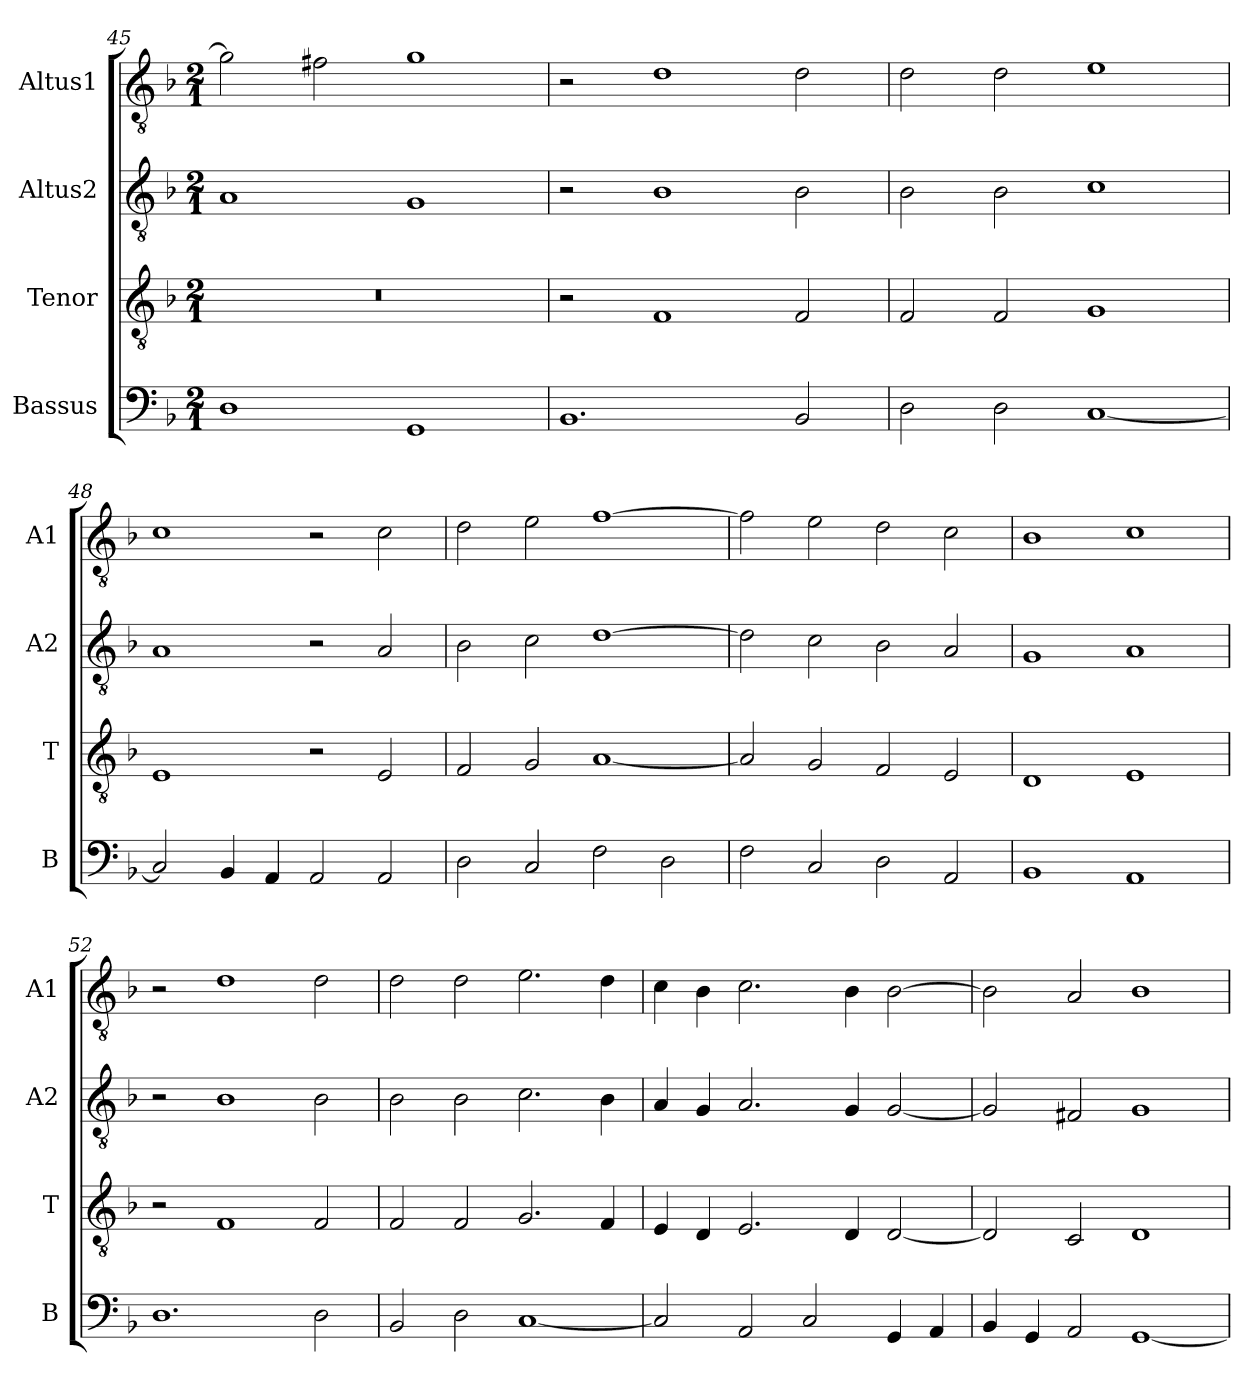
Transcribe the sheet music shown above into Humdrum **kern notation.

**kern	**kern	**kern	**kern
*part4	*part3	*part2	*part1
*staff4	*staff3	*staff2	*staff1
*I"Bassus	*I"Tenor	*I"Altus2	*I"Altus1
*I'B	*I'T	*I'A2	*I'A1
*clefF4	*clefGv2	*clefGv2	*clefGv2
*k[b-]	*k[b-]	*k[b-]	*k[b-]
*M2/1	*M2/1	*M2/1	*M2/1
=45	=45	=45	=45
1D	0r	1A	2g\]
.	.	.	2f#X\
1GG	.	1G	1g
=46	=46	=46	=46
1.BB-	2r	2r	2r
.	1F	1B-	1d
2BB-/	2F/	2B-\	2d\
=47	=47	=47	=47
2D\	2F/	2B-\	2d\
2D\	2F/	2B-\	2d\
[1C	1G	1c	1e
=48	=48	=48	=48
2C/]	1E	1A	1c
4BB-/	.	.	.
4AA/	.	.	.
2AA/	2r	2r	2r
2AA/	2E/	2A/	2c\
=49	=49	=49	=49
2D\	2F/	2B-\	2d\
2C/	2G/	2c\	2e\
2F\	[1A	[1d	[1f
2D\	.	.	.
=50	=50	=50	=50
2F\	2A/]	2d\]	2f\]
2C/	2G/	2c\	2e\
2D\	2F/	2B-\	2d\
2AA/	2E/	2A/	2c\
=51	=51	=51	=51
1BB-	1D	1G	1B-
1AA	1E	1A	1c
=52	=52	=52	=52
1.D	2r	2r	2r
.	1F	1B-	1d
2D\	2F/	2B-\	2d\
=53	=53	=53	=53
2BB-/	2F/	2B-\	2d\
2D\	2F/	2B-\	2d\
[1C	2.G/	2.c\	2.e\
.	4F/	4B-\	4d\
=54	=54	=54	=54
2C/]	4E/	4A/	4c\
.	4D/	4G/	4B-\
2AA/	2.E/	2.A/	2.c\
2C/	.	.	.
.	4D/	4G/	4B-\
4GG/	[2D/	[2G/	[2B-\
4AA/	.	.	.
=55	=55	=55	=55
4BB-/	2D/]	2G/]	2B-\]
4GG/	.	.	.
2AA/	2C/	2F#X/	2A/
[1GG	1D	1G	1B-
=	=	=	=
*-	*-	*-	*-
